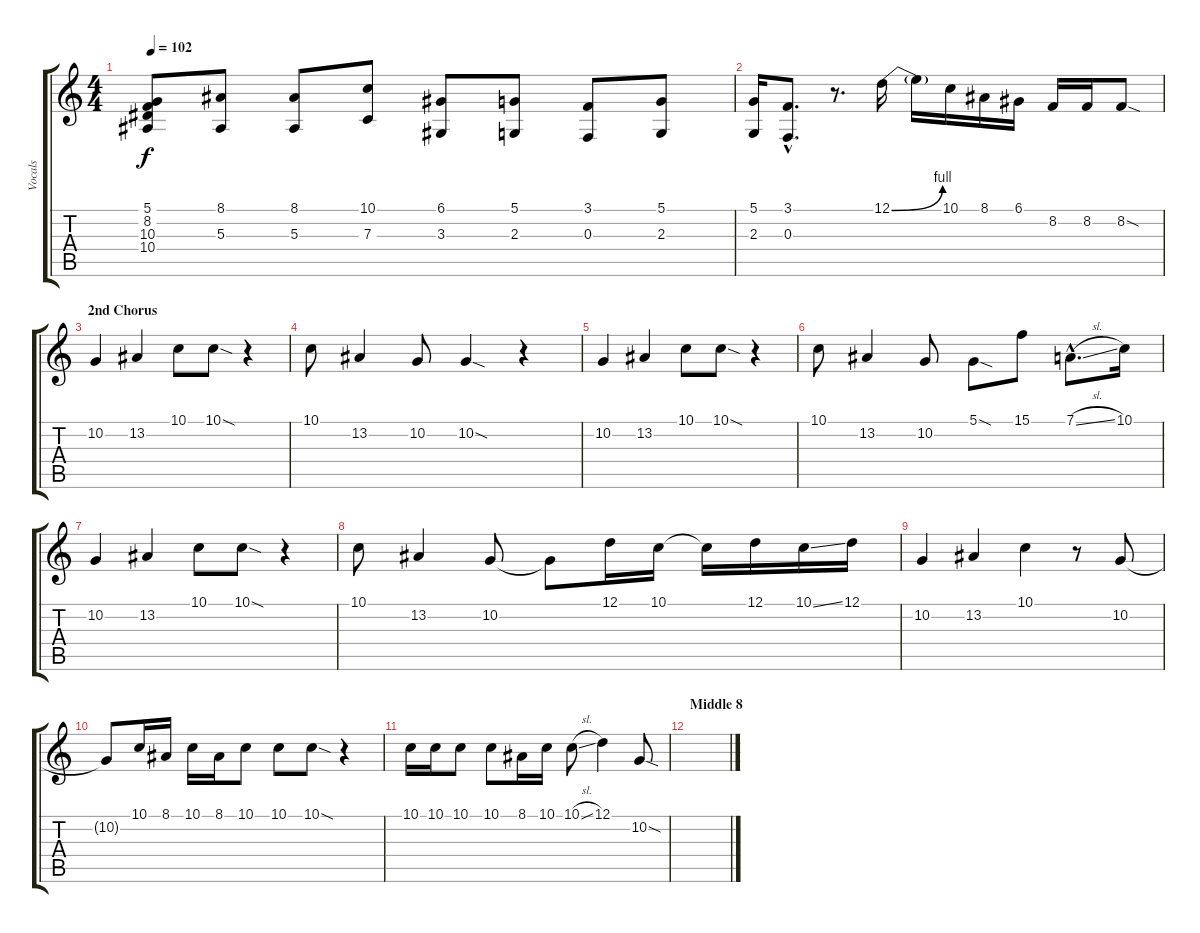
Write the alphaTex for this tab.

\track ("Vocals" "Vocals") {instrument choiraahs}
\staff {score tabs}
\tuning (D4 A3 F3 C3 G2 D2) {hide}
\ts (4 4)
\tempo 102
\clef g2
\ks c
(5.1 8.2 10.3 10.4).8{txt " " dy f} (8.1 5.3).8 (8.1 5.3).8 (10.1 7.3).8 (6.1 3.3).8 (5.1 2.3).8 (3.1 0.3).8 (5.1 2.3).8 |
(5.1 2.3).16 (3.1{hac} 0.3{hac}).8{d} r.8{d} 12.1{be (bend 0 0 60 4)}.16{txt " "} 12.1{t}.16 10.1.16 8.1.16 6.1.16 8.2.16 8.2.16 8.2{sod}.8 |
\section ("" "2nd Chorus")
10.2.4{txt " "} 13.2.4 10.1.8 10.1{sod}.8 r.4 |
10.1.8{txt " "} 13.2.4 10.2.8 10.2{sod}.4 r.4 |
10.2.4{txt " "} 13.2.4 10.1.8 10.1{sod}.8 r.4 |
10.1.8{txt " "} 13.2.4 10.2.8 5.1{sod}.8 15.1.8{txt " "} 7.1{sl hac}.8{d} 10.1.16 |
10.2.4{txt " "} 13.2.4 10.1.8 10.1{sod}.8 r.4 |
10.1.8{txt " "} 13.2.4 10.2.8 10.2{t}.8 12.1.16 10.1.16{txt " "} 10.1{t}.16 12.1.16 10.1{ss}.16 12.1.16 |
10.2.4{txt " "} 13.2.4 10.1.4 r.8 10.2.8 |
10.2{t}.8 10.1.16{txt " "} 8.1.16 10.1.16 8.1.16 10.1.8 10.1.8 10.1{sod}.8 r.4 |
10.1.16{txt " "} 10.1.16 10.1.8 10.1.8 8.1.16 10.1.16 10.1{sl}.8 12.1.4 10.2{sod}.8{txt " "} |
\section ("" "Middle 8")
